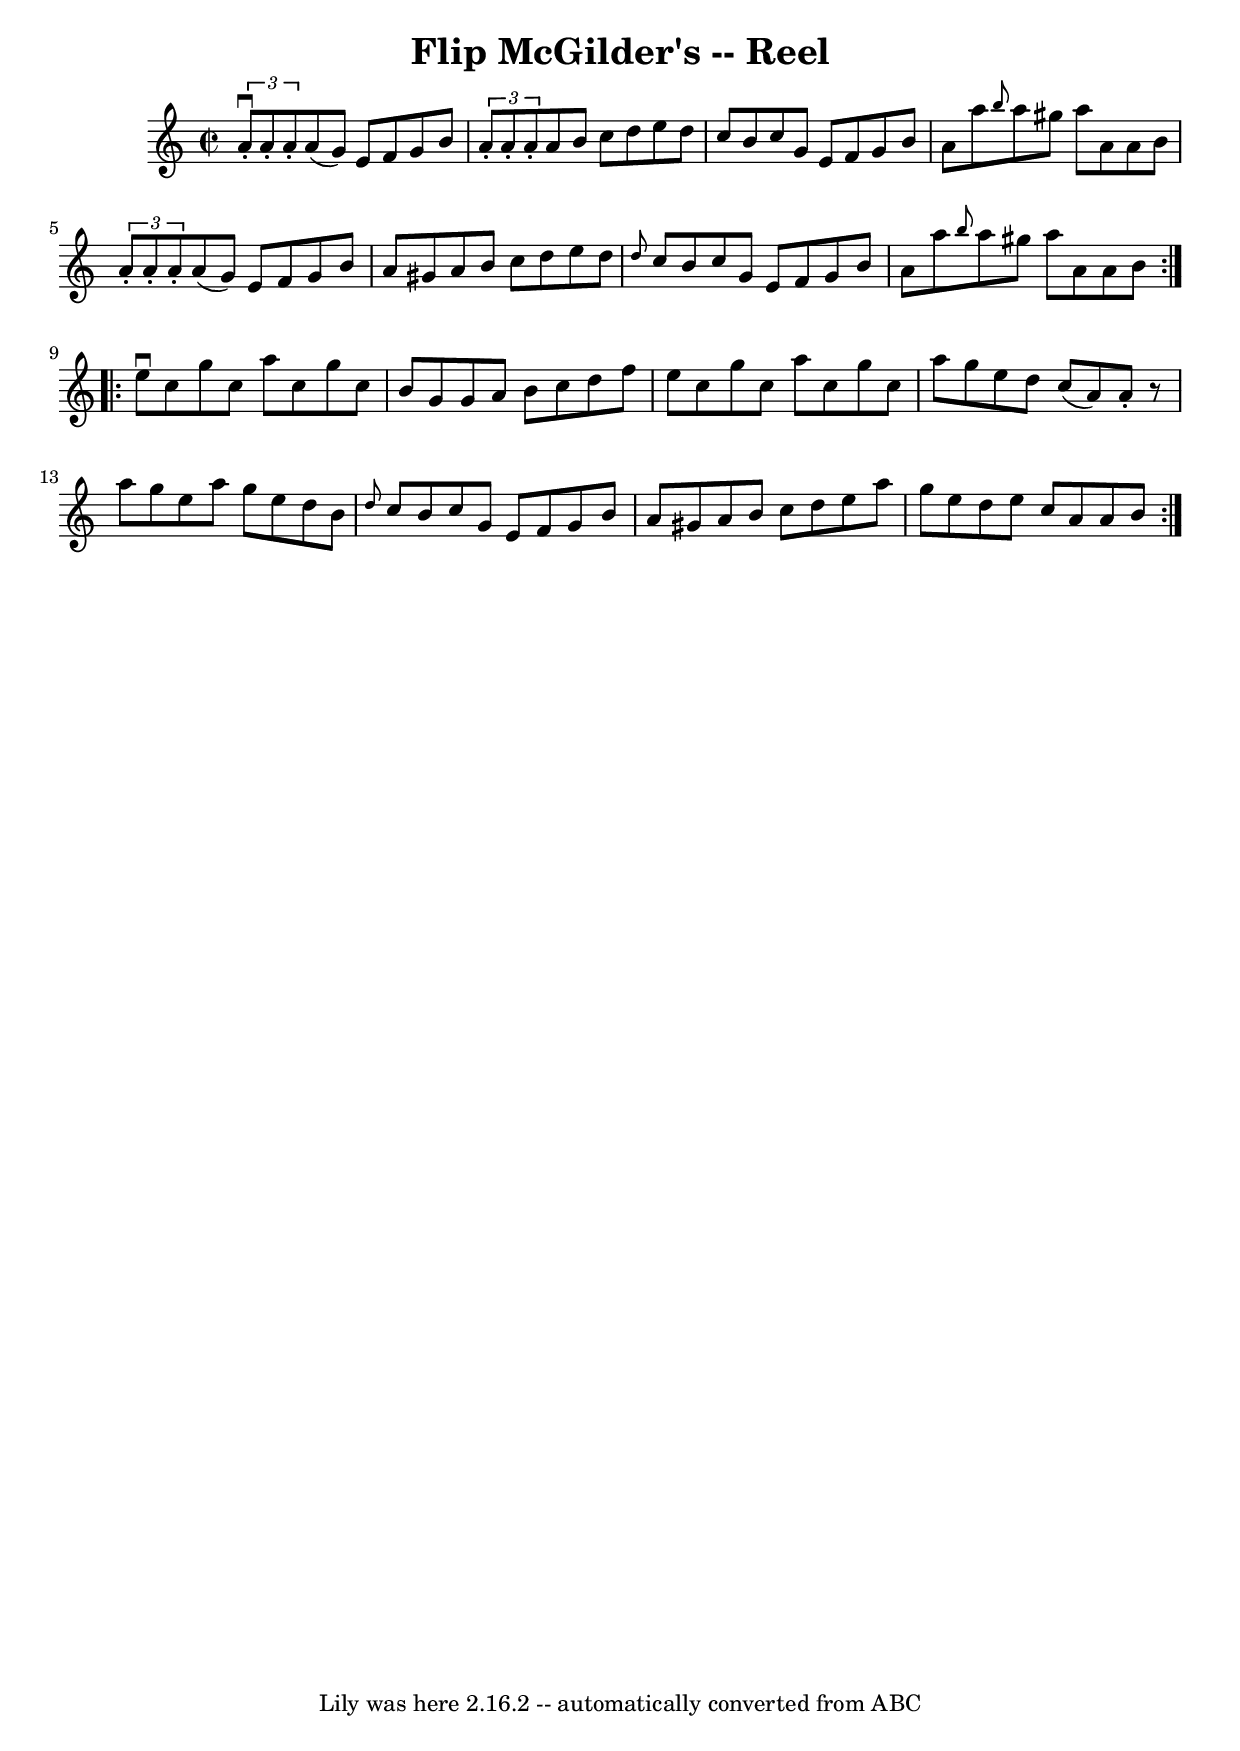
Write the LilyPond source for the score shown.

\version "2.7.40"
\include "Mammoth.ily"
\header {
	%% book = "Ryan's Mammoth Collection"
	crossRefNumber = "1"
	footnotes = "\\\\284"
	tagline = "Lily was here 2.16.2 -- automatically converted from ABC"
	title = "Flip McGilder's -- Reel"
}
voicedefault =  {
\set Score.defaultBarType = "empty"

\repeat volta 2 {
\override Staff.TimeSignature #'style = #'C
 \time 2/2 \key a \minor   \times 2/3 { a'8^\downbow-. a'8 -. a'8 -. }   
a'8 (g'8) e'8 f'8 g'8 b'8    |
   \times 2/3 { a'8 -.  
 a'8 -. a'8 -. } a'8 b'8 c''8 d''8 e''8 d''8    |
   
c''8 b'8 c''8 g'8 e'8 f'8 g'8 b'8    |
 a'8    
a''8  \grace { b''8  } a''8 gis''8 a''8 a'8 a'8 b'8    
|
     \times 2/3 { a'8 -. a'8 -. a'8 -. } a'8 (g'8) e'8  
 f'8 g'8 b'8    |
 a'8 gis'8 a'8 b'8 c''8 d''8    
e''8 d''8    |
 \grace { d''8  } c''8 b'8 c''8 g'8    
e'8 f'8 g'8 b'8    |
 a'8 a''8  \grace { b''8  } a''8  
 gis''8 a''8 a'8 a'8 b'8    }     \repeat volta 2 { e''8 
^\downbow c''8 g''8 c''8 a''8 c''8 g''8 c''8    |
   
b'8 g'8 g'8 a'8 b'8 c''8 d''8 f''8    |
 e''8    
c''8 g''8 c''8 a''8 c''8 g''8 c''8    |
 a''8 g''8 
 e''8 d''8 c''8 (a'8) a'8 -.   r8   |
 a''8 g''8   
 e''8 a''8 g''8 e''8 d''8 b'8    |
 \grace { d''8  }   
c''8 b'8 c''8 g'8 e'8 f'8 g'8 b'8    |
 a'8    
gis'8 a'8 b'8 c''8 d''8 e''8 a''8    |
 g''8 e''8  
 d''8 e''8 c''8 a'8 a'8 b'8    }   
}

\score{
    <<

	\context Staff="default"
	{
	    \voicedefault 
	}

    >>
	\layout {
	}
	\midi {}
}
